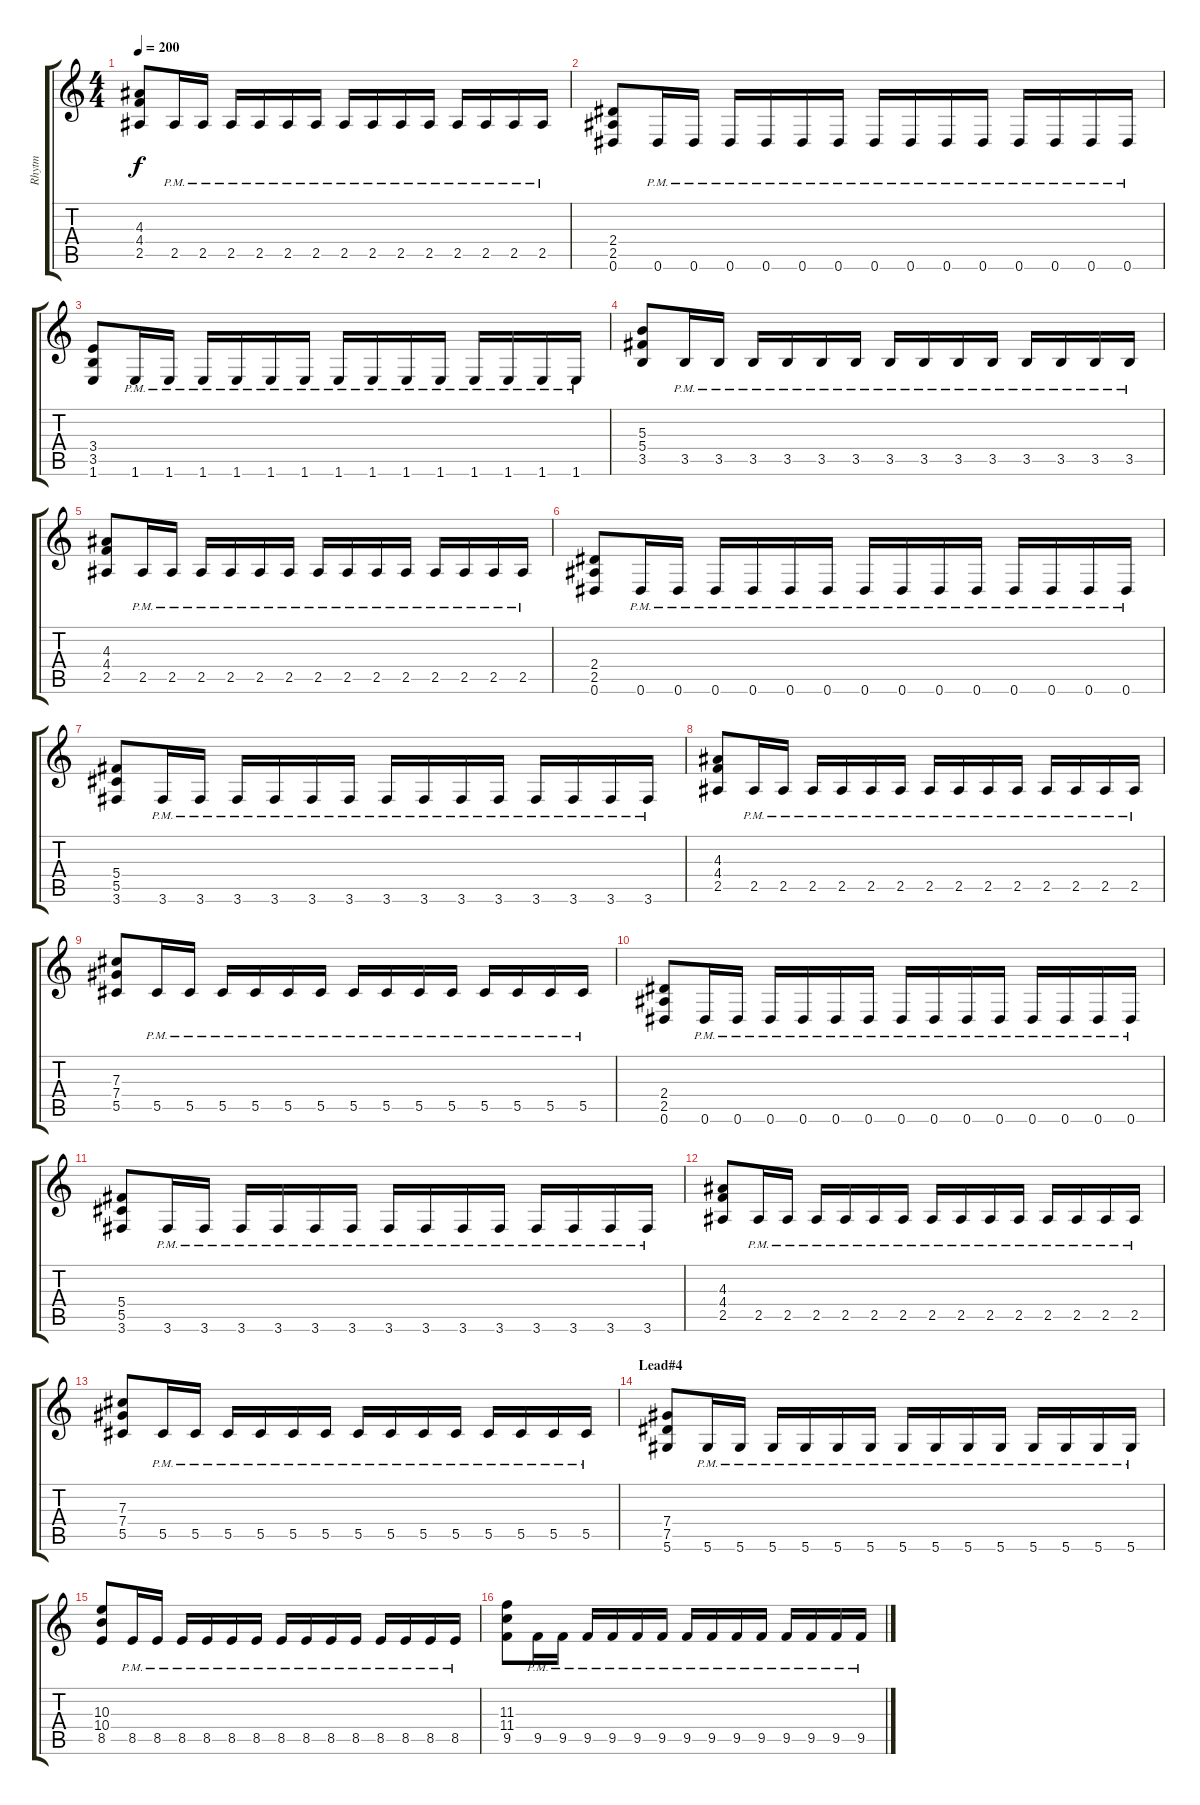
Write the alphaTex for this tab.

\track ("Rhytm" "Rhytm") {instrument distortionguitar}
\staff {score tabs}
\tuning (Eb4 Bb3 Gb3 Db3 Ab2 Eb2) {hide}
\ts (4 4)
\tempo 200
\clef g2
\ks c
(4.3 4.4 2.5).8{dy f} 2.5{pm}.16 2.5{pm}.16 2.5{pm}.16 2.5{pm}.16 2.5{pm}.16 2.5{pm}.16 2.5{pm}.16 2.5{pm}.16 2.5{pm}.16 2.5{pm}.16 2.5{pm}.16 2.5{pm}.16 2.5{pm}.16 2.5{pm}.16 |
(2.4 2.5 0.6).8 0.6{pm}.16 0.6{pm}.16 0.6{pm}.16 0.6{pm}.16 0.6{pm}.16 0.6{pm}.16 0.6{pm}.16 0.6{pm}.16 0.6{pm}.16 0.6{pm}.16 0.6{pm}.16 0.6{pm}.16 0.6{pm}.16 0.6{pm}.16 |
(3.4 3.5 1.6).8 1.6{pm}.16 1.6{pm}.16 1.6{pm}.16 1.6{pm}.16 1.6{pm}.16 1.6{pm}.16 1.6{pm}.16 1.6{pm}.16 1.6{pm}.16 1.6{pm}.16 1.6{pm}.16 1.6{pm}.16 1.6{pm}.16 1.6{pm}.16 |
(5.3 5.4 3.5).8 3.5{pm}.16 3.5{pm}.16 3.5{pm}.16 3.5{pm}.16 3.5{pm}.16 3.5{pm}.16 3.5{pm}.16 3.5{pm}.16 3.5{pm}.16 3.5{pm}.16 3.5{pm}.16 3.5{pm}.16 3.5{pm}.16 3.5{pm}.16 |
(4.3 4.4 2.5).8 2.5{pm}.16 2.5{pm}.16 2.5{pm}.16 2.5{pm}.16 2.5{pm}.16 2.5{pm}.16 2.5{pm}.16 2.5{pm}.16 2.5{pm}.16 2.5{pm}.16 2.5{pm}.16 2.5{pm}.16 2.5{pm}.16 2.5{pm}.16 |
(2.4 2.5 0.6).8 0.6{pm}.16 0.6{pm}.16 0.6{pm}.16 0.6{pm}.16 0.6{pm}.16 0.6{pm}.16 0.6{pm}.16 0.6{pm}.16 0.6{pm}.16 0.6{pm}.16 0.6{pm}.16 0.6{pm}.16 0.6{pm}.16 0.6{pm}.16 |
(5.4 5.5 3.6).8 3.6{pm}.16 3.6{pm}.16 3.6{pm}.16 3.6{pm}.16 3.6{pm}.16 3.6{pm}.16 3.6{pm}.16 3.6{pm}.16 3.6{pm}.16 3.6{pm}.16 3.6{pm}.16 3.6{pm}.16 3.6{pm}.16 3.6{pm}.16 |
(4.3 4.4 2.5).8 2.5{pm}.16 2.5{pm}.16 2.5{pm}.16 2.5{pm}.16 2.5{pm}.16 2.5{pm}.16 2.5{pm}.16 2.5{pm}.16 2.5{pm}.16 2.5{pm}.16 2.5{pm}.16 2.5{pm}.16 2.5{pm}.16 2.5{pm}.16 |
(7.3 7.4 5.5).8 5.5{pm}.16 5.5{pm}.16 5.5{pm}.16 5.5{pm}.16 5.5{pm}.16 5.5{pm}.16 5.5{pm}.16 5.5{pm}.16 5.5{pm}.16 5.5{pm}.16 5.5{pm}.16 5.5{pm}.16 5.5{pm}.16 5.5{pm}.16 |
(2.4 2.5 0.6).8 0.6{pm}.16 0.6{pm}.16 0.6{pm}.16 0.6{pm}.16 0.6{pm}.16 0.6{pm}.16 0.6{pm}.16 0.6{pm}.16 0.6{pm}.16 0.6{pm}.16 0.6{pm}.16 0.6{pm}.16 0.6{pm}.16 0.6{pm}.16 |
(5.4 5.5 3.6).8 3.6{pm}.16 3.6{pm}.16 3.6{pm}.16 3.6{pm}.16 3.6{pm}.16 3.6{pm}.16 3.6{pm}.16 3.6{pm}.16 3.6{pm}.16 3.6{pm}.16 3.6{pm}.16 3.6{pm}.16 3.6{pm}.16 3.6{pm}.16 |
(4.3 4.4 2.5).8 2.5{pm}.16 2.5{pm}.16 2.5{pm}.16 2.5{pm}.16 2.5{pm}.16 2.5{pm}.16 2.5{pm}.16 2.5{pm}.16 2.5{pm}.16 2.5{pm}.16 2.5{pm}.16 2.5{pm}.16 2.5{pm}.16 2.5{pm}.16 |
(7.3 7.4 5.5).8 5.5{pm}.16 5.5{pm}.16 5.5{pm}.16 5.5{pm}.16 5.5{pm}.16 5.5{pm}.16 5.5{pm}.16 5.5{pm}.16 5.5{pm}.16 5.5{pm}.16 5.5{pm}.16 5.5{pm}.16 5.5{pm}.16 5.5{pm}.16 |
\section ("" "Lead#4")
(7.4 7.5 5.6).8 5.6{pm}.16 5.6{pm}.16 5.6{pm}.16 5.6{pm}.16 5.6{pm}.16 5.6{pm}.16 5.6{pm}.16 5.6{pm}.16 5.6{pm}.16 5.6{pm}.16 5.6{pm}.16 5.6{pm}.16 5.6{pm}.16 5.6{pm}.16 |
(10.3 10.4 8.5).8 8.5{pm}.16 8.5{pm}.16 8.5{pm}.16 8.5{pm}.16 8.5{pm}.16 8.5{pm}.16 8.5{pm}.16 8.5{pm}.16 8.5{pm}.16 8.5{pm}.16 8.5{pm}.16 8.5{pm}.16 8.5{pm}.16 8.5{pm}.16 |
(11.3 11.4 9.5).8 9.5{pm}.16 9.5{pm}.16 9.5{pm}.16 9.5{pm}.16 9.5{pm}.16 9.5{pm}.16 9.5{pm}.16 9.5{pm}.16 9.5{pm}.16 9.5{pm}.16 9.5{pm}.16 9.5{pm}.16 9.5{pm}.16 9.5{pm}.16
